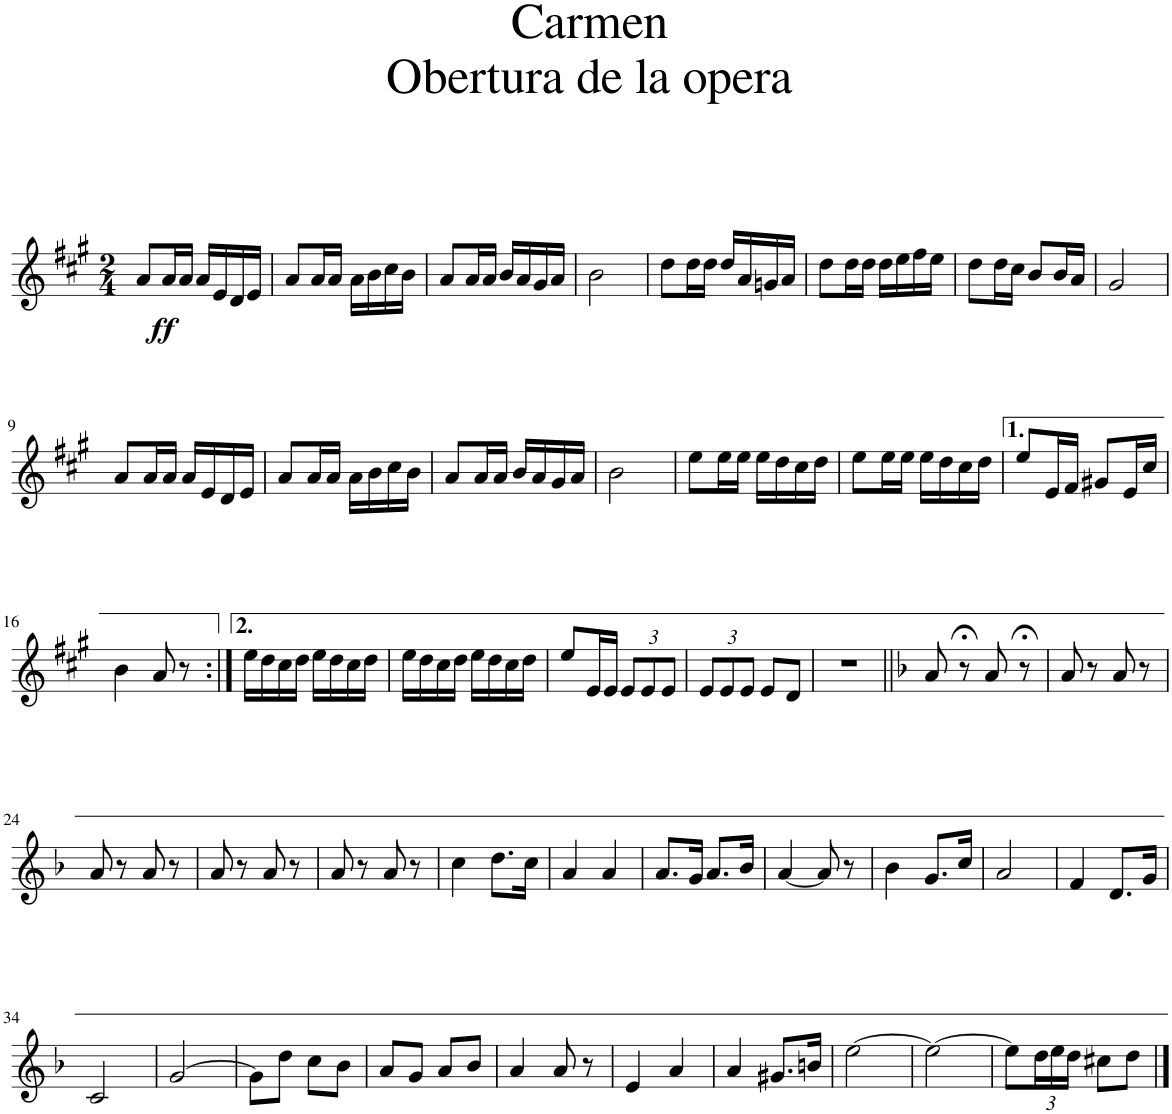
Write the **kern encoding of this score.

**kern	**dynam
*part1	*part1
*staff1	*staff1
*I"Violín	*
*I'Vln.	*
*clefG2	*
*k[f#c#g#]	*
*M2/4	*
=1	=1
8a/L	.
!	!LO:DY:b
16a/L	ff
16a/JJ	.
16a/LL	.
16e/	.
16d/	.
16e/JJ	.
=2	=2
8a/L	.
16a/L	.
16a/JJ	.
16a\LL	.
16b\	.
16cc#\	.
16b\JJ	.
=3	=3
8a/L	.
16a/L	.
16a/JJ	.
16b/LL	.
16a/	.
16g#/	.
16a/JJ	.
=4	=4
2b\	.
=5	=5
8dd\L	.
16dd\L	.
16dd\JJ	.
16dd/LL	.
16a/	.
16gn/	.
16a/JJ	.
=6	=6
8dd\L	.
16dd\L	.
16dd\JJ	.
16dd\LL	.
16ee\	.
16ff#\	.
16ee\JJ	.
=7	=7
8dd\L	.
16dd\L	.
16cc#\JJ	.
8b/L	.
16b/L	.
16a/JJ	.
=8	=8
2g#/	.
!!LO:LB:g=z
=9	=9
8a/L	.
16a/L	.
16a/JJ	.
16a/LL	.
16e/	.
16d/	.
16e/JJ	.
=10	=10
8a/L	.
16a/L	.
16a/JJ	.
16a\LL	.
16b\	.
16cc#\	.
16b\JJ	.
=11	=11
8a/L	.
16a/L	.
16a/JJ	.
16b/LL	.
16a/	.
16g#/	.
16a/JJ	.
=12	=12
2b\	.
=13	=13
8ee\L	.
16ee\L	.
16ee\JJ	.
16ee\LL	.
16dd\	.
16cc#\	.
16dd\JJ	.
=14	=14
8ee\L	.
16ee\L	.
16ee\JJ	.
16ee\LL	.
16dd\	.
16cc#\	.
16dd\JJ	.
=15	=15
8ee/L	.
16e/L	.
16f#/JJ	.
8g#X/L	.
16e/L	.
16cc#/JJ	.
!!LO:LB:g=z
=16	=16
4b\	.
8a/	.
8r	.
=17:|!	=17:|!
16ee\LL	.
16dd\	.
16cc#\	.
16dd\JJ	.
16ee\LL	.
16dd\	.
16cc#\	.
16dd\JJ	.
=18	=18
16ee\LL	.
16dd\	.
16cc#\	.
16dd\JJ	.
16ee\LL	.
16dd\	.
16cc#\	.
16dd\JJ	.
=19	=19
8ee/L	.
16e/L	.
16e/JJ	.
*Xbrackettup	*
12e/L	.
12e/	.
12e/J	.
=20	=20
12e/L	.
12e/	.
12e/J	.
8e/L	.
8d/J	.
=21	=21
2r	.
=22||	=22||
*k[b-]	*
8a/	.
8r;<	.
8a/	.
8r;<	.
=23	=23
8a/	.
8r	.
8a/	.
8r	.
!!LO:LB:g=z
=24	=24
8a/	.
8r	.
8a/	.
8r	.
=25	=25
8a/	.
8r	.
8a/	.
8r	.
=26	=26
8a/	.
8r	.
8a/	.
8r	.
=27	=27
4cc\	.
8.dd\L	.
16cc\Jk	.
=28	=28
4a/	.
4a/	.
=29	=29
8.a/L	.
16g/Jk	.
8.a/L	.
16b-/Jk	.
=30	=30
[4a/	.
8a/]	.
8r	.
=31	=31
4b-\	.
8.g/L	.
16cc/Jk	.
=32	=32
2a/	.
=33	=33
4f/	.
8.d/L	.
16g/Jk	.
!!LO:LB:g=z
=34	=34
2c/	.
=35	=35
[2g/	.
=36	=36
8g\L]	.
8dd\J	.
8cc\L	.
8b-\J	.
=37	=37
8a/L	.
8g/J	.
8a/L	.
8b-/J	.
=38	=38
4a/	.
8a/	.
8r	.
=39	=39
4e/	.
4a/	.
=40	=40
4a/	.
8.g#X/L	.
16bn/Jk	.
=41	=41
[2ee\	.
=42	=42
2ee\_	.
=43	=43
8ee\L]	.
24dd\L	.
24ee\	.
24dd\JJ	.
8cc#X\L	.
8dd\J	.
==	==
*-	*-
